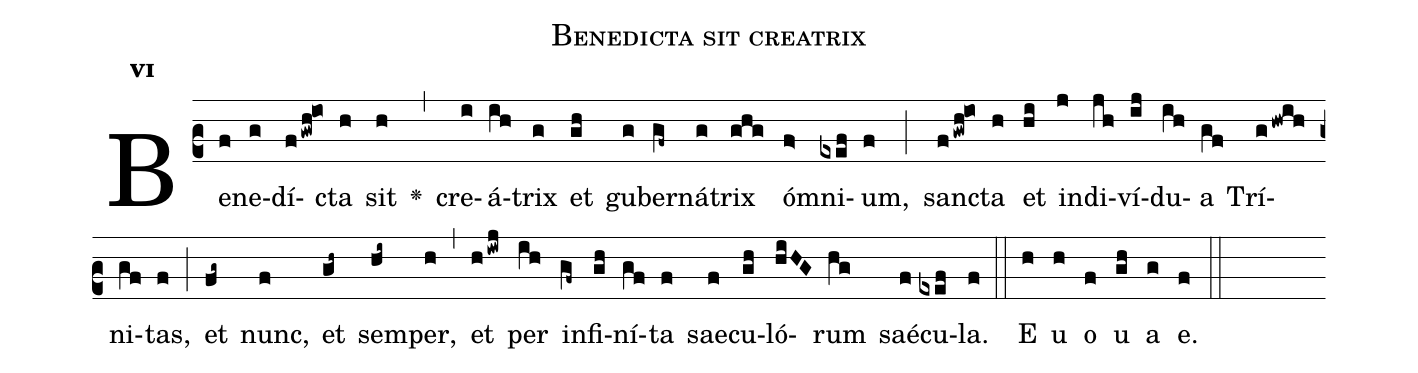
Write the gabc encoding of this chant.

name:Benedicta sit creatrix;
office-part:Antiphona;
mode:6;
%%
initial-style: 0;
name: Benedicta sit creatrix;
book: Antiphonae & Responsoria/Tomus IV, p. 174;
occasion: Sanctissimae Trinitatis;
office-part: Laudes Ant E;
user-notes: ;
commentary: ;
annotation: 6c;
centering-scheme: english;
fontsize: 12;
font: OFLSortsMillGoudy;
height: 11;
width: 4.5;
%%
(c2) Be(f)ne(g)dí(fgwh!io)cta(h) sit(h) <v>\greheightstar</v>(,) cre(i)á(ih)trix(g) et(gh) gu(g)ber(gf~)ná(g)trix(ghg) óm(f>)ni(exef)um,(f) (;) san(fgwh!io)cta(h) et(hi) in(j)di(jh)ví(ij)du(ih)a(gf) Trí(ghwih)ni(gf)tas,(f) (;) et(fg~) nunc,(f) et(gh~) sem(hi~)per,(h) (,) et(hiwj) per(ih) in(gf~)fi(gh)ní(gf)ta(f) sae(f)cu(gh)ló(hiHG)rum(hg) saé(f)cu(exef)la.(f) (::)
E(h) u(h) o(f) u(gh) a(g) e.(f) (::)
